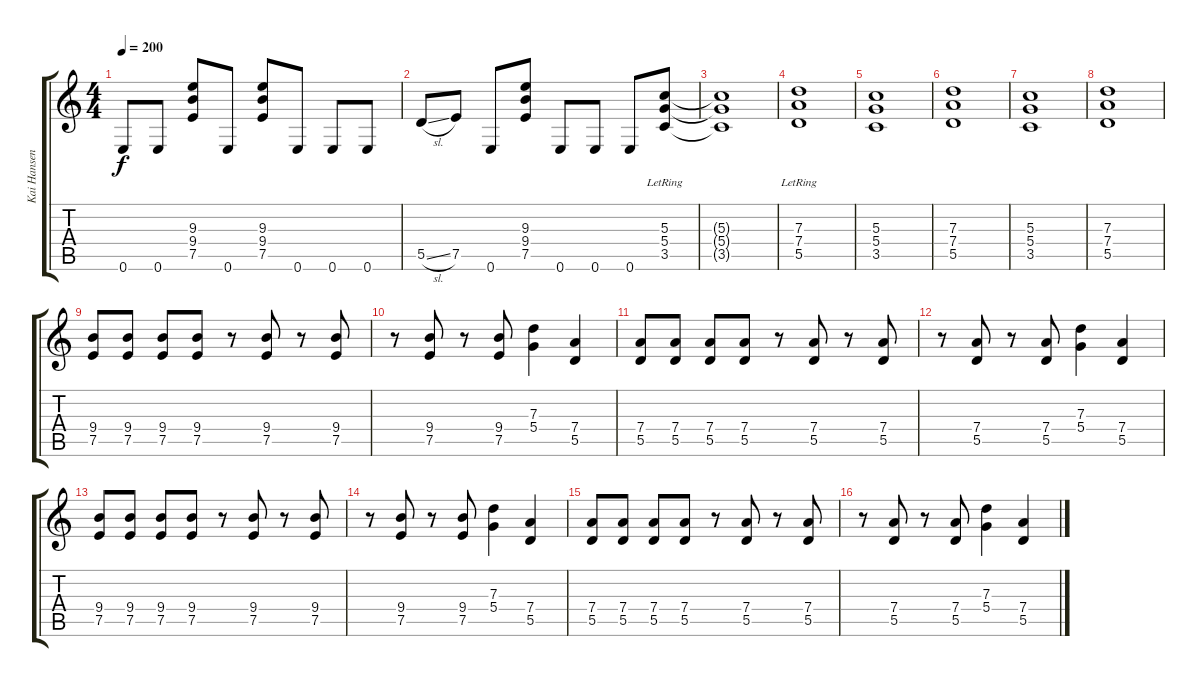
\track ("Kai Hansen/Henjo Richter" "Kai Hansen") {instrument distortionguitar}
\staff {score tabs}
\tuning (E4 B3 G3 D3 A2 E2) {hide}
\ts (4 4)
\tempo 200
\clef g2
\ks c
0.6.8{dy f} 0.6.8 (9.3 9.4 7.5).8 0.6.8 (9.3 9.4 7.5).8 0.6.8 0.6.8 0.6.8 |
5.5{sl}.8 7.5.8 0.6.8 (9.3 9.4 7.5).8 0.6.8 0.6.8 0.6.8 (5.3 5.4 3.5{lr}).8 |
(5.3{t} 5.4{t} 3.5{t}).1 |
(7.3{lr} 7.4 5.5).1 |
(5.3 5.4 3.5).1 |
(7.3 7.4 5.5).1 |
(5.3 5.4 3.5).1 |
(7.3 7.4 5.5).1 |
(9.4 7.5).8 (9.4 7.5).8 (9.4 7.5).8 (9.4 7.5).8 r.8 (9.4 7.5).8 r.8 (9.4 7.5).8 |
r.8 (9.4 7.5).8 r.8 (9.4 7.5).8 (7.3 5.4).4 (7.4 5.5).4 |
(7.4 5.5).8 (7.4 5.5).8 (7.4 5.5).8 (7.4 5.5).8 r.8 (7.4 5.5).8 r.8 (7.4 5.5).8 |
r.8 (7.4 5.5).8 r.8 (7.4 5.5).8 (7.3 5.4).4 (7.4 5.5).4 |
(9.4 7.5).8 (9.4 7.5).8 (9.4 7.5).8 (9.4 7.5).8 r.8 (9.4 7.5).8 r.8 (9.4 7.5).8 |
r.8 (9.4 7.5).8 r.8 (9.4 7.5).8 (7.3 5.4).4 (7.4 5.5).4 |
(7.4 5.5).8 (7.4 5.5).8 (7.4 5.5).8 (7.4 5.5).8 r.8 (7.4 5.5).8 r.8 (7.4 5.5).8 |
r.8 (7.4 5.5).8 r.8 (7.4 5.5).8 (7.3 5.4).4 (7.4 5.5).4
